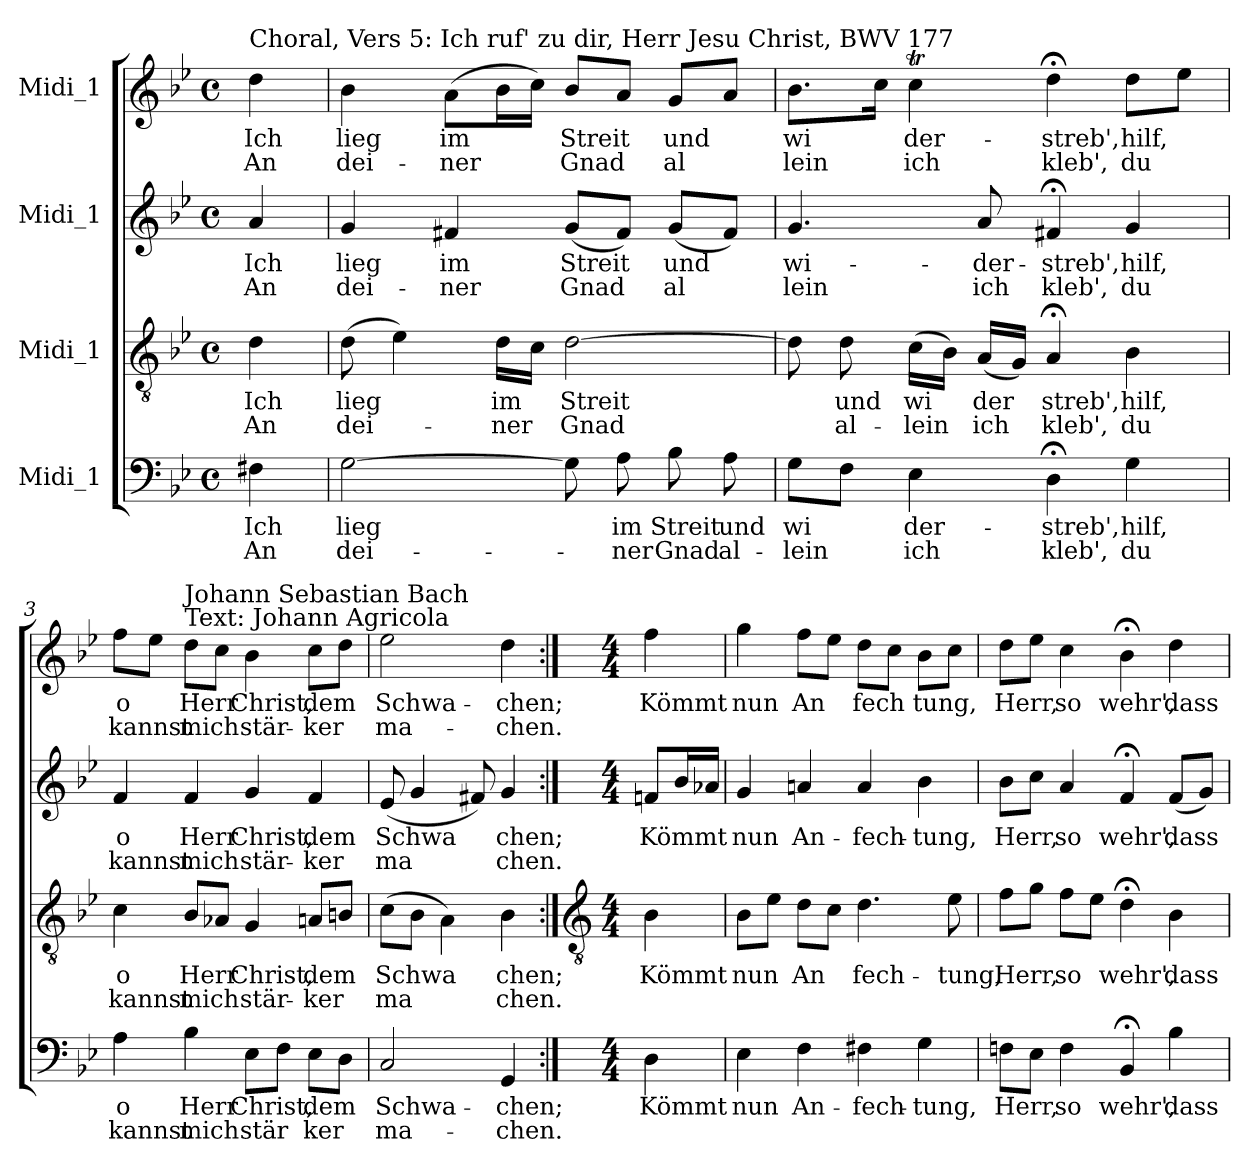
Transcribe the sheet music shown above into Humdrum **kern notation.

**kern	**text	**text	**kern	**text	**text	**kern	**text	**text	**kern	**text	**text
*part4	*part4	*part4	*part3	*part3	*part3	*part2	*part2	*part2	*part1	*part1	*part1
*staff4	*staff4	*staff4	*staff3	*staff3	*staff3	*staff2	*staff2	*staff2	*staff1	*staff1	*staff1
*I"Midi_1	*	*	*I"Midi_1	*	*	*I"Midi_1	*	*	*I"Midi_1	*	*
*clefF4	*	*	*clefGv2	*	*	*clefG2	*	*	*clefG2	*	*
*k[b-e-]	*	*	*k[b-e-]	*	*	*k[b-e-]	*	*	*k[b-e-]	*	*
*B-:	*	*	*B-:	*	*	*B-:	*	*	*B-:	*	*
*M4/4	*	*	*M4/4	*	*	*M4/4	*	*	*M4/4	*	*
*met(c)	*	*	*met(c)	*	*	*met(c)	*	*	*met(c)	*	*
=	=	=	=	=	=	=	=	=	=	=	=
!	!	!	!	!	!	!	!	!	!LO:TX:a:t=Choral, Vers 5&colon; Ich ruf' zu dir, Herr Jesu Christ, BWV 177	!	!
!	!LO:LY:b	!LO:LY:b	!	!LO:LY:b	!LO:LY:b	!	!LO:LY:b	!LO:LY:b	!	!LO:LY:b	!LO:LY:b
4F#X	Ich	An	4d	Ich	An	4a	Ich	An	4dd	Ich	An
=1	=1	=1	=1	=1	=1	=1	=1	=1	=1	=1	=1
!	!LO:LY:b	!LO:LY:b	!	!LO:LY:b	!LO:LY:b	!	!LO:LY:b	!LO:LY:b	!	!LO:LY:b	!LO:LY:b
[2G	lieg	dei-	(>8d	lieg	dei-	4g	lieg	dei-	4b-	lieg	dei-
.	.	.	4e-)	.	.	.	.	.	.	.	.
!	!	!	!	!	!	!	!LO:LY:b	!LO:LY:b	!	!LO:LY:b	!LO:LY:b
.	.	.	.	.	.	4f#X	-im	ner	(>8aL	-im	ner
!	!	!	!	!LO:LY:b	!LO:LY:b	!	!	!	!	!	!
.	.	.	16dLL	-im	ner	.	.	.	16b-L	.	.
.	.	.	16cJJ	.	.	.	.	.	16ccJJ)	.	.
!	!	!	!	!LO:LY:b	!LO:LY:b	!	!LO:LY:b	!LO:LY:b	!	!LO:LY:b	!LO:LY:b
8G]	.	.	[2d	Streit	Gnad	(<8gL	Streit	Gnad	8b-L	Streit	Gnad
!	!LO:LY:b	!LO:LY:b	!	!	!	!	!	!	!	!	!
8A	-im	ner	.	.	.	8f#J)	.	.	8aJ	.	.
!	!LO:LY:b	!LO:LY:b	!	!	!	!	!LO:LY:b	!LO:LY:b	!	!LO:LY:b	!LO:LY:b
8B-	Streit	Gnad	.	.	.	(<8gL	und	al	8gL	und	al
!	!LO:LY:b	!LO:LY:b	!	!	!	!	!	!	!	!	!
8A	und	al-	.	.	.	8f#J)	.	.	8aJ	.	.
=2	=2	=2	=2	=2	=2	=2	=2	=2	=2	=2	=2
!	!LO:LY:b	!LO:LY:b	!	!	!	!	!LO:LY:b	!LO:LY:b	!	!LO:LY:b	!LO:LY:b
8GL	-wi	lein	8d]	.	.	4.g	wi-	-lein	8.b-L	wi	lein
!	!	!	!	!LO:LY:b	!LO:LY:b	!	!	!	!	!	!
8FJ	.	.	8d	und	al-	.	.	.	.	.	.
.	.	.	.	.	.	.	.	.	16ccJ	.	.
!	!LO:LY:b	!LO:LY:b	!	!LO:LY:b	!LO:LY:b	!	!	!	!	!LO:LY:b	!LO:LY:b
4E-	der-	-ich	(>16cLL	-wi	lein	.	.	.	4ccT	der-	-ich
.	.	.	16B-JJ)	.	.	.	.	.	.	.	.
!	!	!	!	!LO:LY:b	!LO:LY:b	!	!LO:LY:b	!LO:LY:b	!	!	!
.	.	.	(<16ALL	der	ich	8a	der-	-ich	.	.	.
.	.	.	16GJJ)	.	.	.	.	.	.	.	.
!	!LO:LY:b	!LO:LY:b	!	!LO:LY:b	!LO:LY:b	!	!LO:LY:b	!LO:LY:b	!	!LO:LY:b	!LO:LY:b
4D;<	streb',	kleb',	4A;<	streb',	kleb',	4f#X;<	streb',	kleb',	4dd;<	streb',	kleb',
!	!LO:LY:b	!LO:LY:b	!	!LO:LY:b	!LO:LY:b	!	!LO:LY:b	!LO:LY:b	!	!LO:LY:b	!LO:LY:b
4G	hilf,	du	4B-	hilf,	du	4g	hilf,	du	8ddL	hilf,	du
.	.	.	.	.	.	.	.	.	8ee-J	.	.
=3	=3	=3	=3	=3	=3	=3	=3	=3	=3	=3	=3
!	!LO:LY:b	!LO:LY:b	!	!LO:LY:b	!LO:LY:b	!	!LO:LY:b	!LO:LY:b	!	!LO:LY:b	!LO:LY:b
4A	o	kannst	4c	o	kannst	4f	o	kannst	8ffL	o	kannst
.	.	.	.	.	.	.	.	.	8ee-J	.	.
!	!	!	!	!	!	!	!	!	!LO:TX:a:t=Johann Sebastian Bach\nText&colon; Johann Agricola	!	!
!	!LO:LY:b	!LO:LY:b	!	!LO:LY:b	!LO:LY:b	!	!LO:LY:b	!LO:LY:b	!	!LO:LY:b	!LO:LY:b
4B-	Herr	mich	8B-L	Herr	mich	4f	Herr	mich	8ddL	Herr	mich
.	.	.	8A-XJ	.	.	.	.	.	8ccJ	.	.
!	!LO:LY:b	!LO:LY:b	!	!LO:LY:b	!LO:LY:b	!	!LO:LY:b	!LO:LY:b	!	!LO:LY:b	!LO:LY:b
8E-L	Christ,	stär	4G	Christ,	stär-	4g	Christ,	stär-	4b-	Christ,	stär-
8FJ	.	.	.	.	.	.	.	.	.	.	.
!	!LO:LY:b	!LO:LY:b	!	!LO:LY:b	!LO:LY:b	!	!LO:LY:b	!LO:LY:b	!	!LO:LY:b	!LO:LY:b
8E-L	dem	ker	8AnL	-dem	ker	4f	-dem	ker	8ccL	-dem	ker
8DJ	.	.	8BnJ	.	.	.	.	.	8ddJ	.	.
=4	=4	=4	=4	=4	=4	=4	=4	=4	=4	=4	=4
!	!LO:LY:b	!LO:LY:b	!	!LO:LY:b	!LO:LY:b	!	!LO:LY:b	!LO:LY:b	!	!LO:LY:b	!LO:LY:b
2C	Schwa-	-ma-	(>8cL	Schwa	ma	(<8e-	Schwa	ma	2ee-	Schwa-	-ma-
.	.	.	8B-J	.	.	4g	.	.	.	.	.
.	.	.	4A\)	.	.	.	.	.	.	.	.
.	.	.	.	.	.	8f#X)	.	.	.	.	.
!	!LO:LY:b	!LO:LY:b	!	!LO:LY:b	!LO:LY:b	!	!LO:LY:b	!LO:LY:b	!	!LO:LY:b	!LO:LY:b
4GG	-chen;	chen.	4B-	chen;	chen.	4g	chen;	chen.	4dd	-chen;	chen.
!!LO:LB:g=z
=5:|!	=5:|!	=5:|!	=5:|!	=5:|!	=5:|!	=5:|!	=5:|!	=5:|!	=5:|!	=5:|!	=5:|!
*	*	*	*clefGv2	*	*	*	*	*	*	*	*
*M4/4	*	*	*M4/4	*	*	*M4/4	*	*	*M4/4	*	*
!	!LO:LY:b	!	!	!LO:LY:b	!	!	!LO:LY:b	!	!	!LO:LY:b	!
4D	Kömmt	.	4B-	Kömmt	.	8fnL	Kömmt	.	4ff	Kömmt	.
.	.	.	.	.	.	16b-L	.	.	.	.	.
.	.	.	.	.	.	16a-XJJ	.	.	.	.	.
=6	=6	=6	=6	=6	=6	=6	=6	=6	=6	=6	=6
!	!LO:LY:b	!	!	!LO:LY:b	!	!	!LO:LY:b	!	!	!LO:LY:b	!
4E-	nun	.	8B-L	nun	.	4g	nun	.	4gg	nun	.
.	.	.	8e-J	.	.	.	.	.	.	.	.
!	!LO:LY:b	!	!	!LO:LY:b	!	!	!LO:LY:b	!	!	!LO:LY:b	!
4F	An-	.	8dL	An	.	4an	An-	.	8ffL	An	.
.	.	.	8cJ	.	.	.	.	.	8ee-J	.	.
!	!LO:LY:b	!	!	!LO:LY:b	!	!	!LO:LY:b	!	!	!LO:LY:b	!
4F#X	-fech-	.	4.d	fech-	.	4a	-fech-	.	8ddL	fech	.
.	.	.	.	.	.	.	.	.	8ccJ	.	.
!	!LO:LY:b	!	!	!	!	!	!LO:LY:b	!	!	!LO:LY:b	!
4G	-tung,	.	.	.	.	4b-	-tung,	.	8b-L	tung,	.
!	!	!	!	!LO:LY:b	!	!	!	!	!	!	!
.	.	.	8e-	-tung,	.	.	.	.	8ccJ	.	.
=7	=7	=7	=7	=7	=7	=7	=7	=7	=7	=7	=7
!	!LO:LY:b	!	!	!LO:LY:b	!	!	!LO:LY:b	!	!	!LO:LY:b	!
8FnL	Herr,	.	8fL	Herr,	.	8b-L	Herr,	.	8ddL	Herr,	.
8E-J	.	.	8gJ	.	.	8ccJ	.	.	8ee-J	.	.
!	!LO:LY:b	!	!	!LO:LY:b	!	!	!LO:LY:b	!	!	!LO:LY:b	!
4F	so	.	8fL	so	.	4a	so	.	4cc	so	.
.	.	.	8e-J	.	.	.	.	.	.	.	.
!	!LO:LY:b	!	!	!LO:LY:b	!	!	!LO:LY:b	!	!	!LO:LY:b	!
4BB-;<	wehr',	.	4d;<	wehr',	.	4f;<	wehr',	.	4b-;<	wehr',	.
!	!LO:LY:b	!	!	!LO:LY:b	!	!	!LO:LY:b	!	!	!LO:LY:b	!
4B-	dass	.	4B-	dass	.	(<8fL	dass	.	4dd	dass	.
.	.	.	.	.	.	8gJ)	.	.	.	.	.
=	=	=	=	=	=	=	=	=	=	=	=
*-	*-	*-	*-	*-	*-	*-	*-	*-	*-	*-	*-
